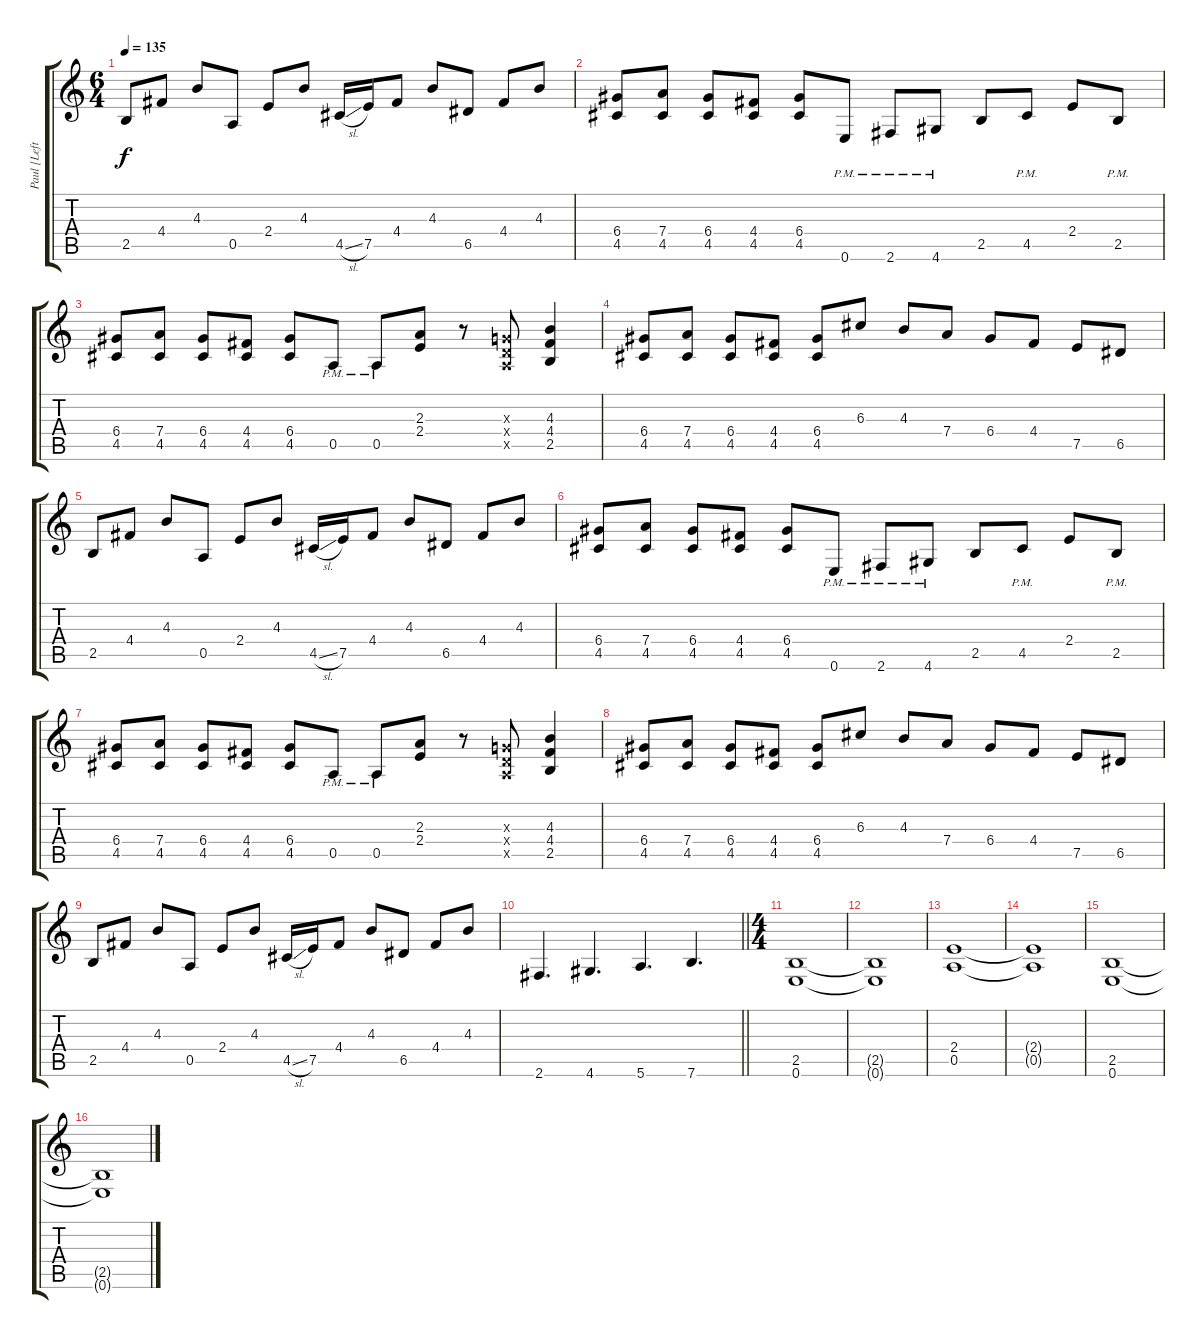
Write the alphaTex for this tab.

\track ("Paul [Left]" "Paul [Left") {instrument distortionguitar}
\staff {score tabs}
\tuning (E4 B3 G3 D3 A2 E2) {hide}
\ts (6 4)
\tempo 135
\clef g2
\ks c
2.5.8{dy f} 4.4.8 4.3.8 0.5.8 2.4.8 4.3.8 4.5{sl}.16 7.5.16 4.4.8 4.3.8 6.5.8 4.4.8 4.3.8 |
(6.4 4.5).8 (7.4 4.5).8 (6.4 4.5).8 (4.4 4.5).8 (6.4 4.5).8 0.6{pm}.8 2.6{pm}.8 4.6{pm}.8 2.5.8 4.5{pm}.8 2.4.8 2.5{pm}.8 |
(6.4 4.5).8 (7.4 4.5).8 (6.4 4.5).8 (4.4 4.5).8 (6.4 4.5).8 0.5{pm}.8 0.5{pm}.8 (2.3 2.4).8 r.8 (0.3{x} 0.4{x} 0.5{x}).8 (4.3 4.4 2.5).4 |
(6.4 4.5).8 (7.4 4.5).8 (6.4 4.5).8 (4.4 4.5).8 (6.4 4.5).8 6.3.8 4.3.8 7.4.8 6.4.8 4.4.8 7.5.8 6.5.8 |
2.5.8 4.4.8 4.3.8 0.5.8 2.4.8 4.3.8 4.5{sl}.16 7.5.16 4.4.8 4.3.8 6.5.8 4.4.8 4.3.8 |
(6.4 4.5).8 (7.4 4.5).8 (6.4 4.5).8 (4.4 4.5).8 (6.4 4.5).8 0.6{pm}.8 2.6{pm}.8 4.6{pm}.8 2.5.8 4.5{pm}.8 2.4.8 2.5{pm}.8 |
(6.4 4.5).8 (7.4 4.5).8 (6.4 4.5).8 (4.4 4.5).8 (6.4 4.5).8 0.5{pm}.8 0.5{pm}.8 (2.3 2.4).8 r.8 (0.3{x} 0.4{x} 0.5{x}).8 (4.3 4.4 2.5).4 |
(6.4 4.5).8 (7.4 4.5).8 (6.4 4.5).8 (4.4 4.5).8 (6.4 4.5).8 6.3.8 4.3.8 7.4.8 6.4.8 4.4.8 7.5.8 6.5.8 |
2.5.8 4.4.8 4.3.8 0.5.8 2.4.8 4.3.8 4.5{sl}.16 7.5.16 4.4.8 4.3.8 6.5.8 4.4.8 4.3.8 |
\barLineRight lightlight
2.6.4{d} 4.6.4{d} 5.6.4{d} 7.6.4{d} |
\ts (4 4)
(2.5 0.6).1{volume 10 balance 0} |
(2.5{t} 0.6{t}).1 |
(2.4 0.5).1 |
(2.4{t} 0.5{t}).1 |
(2.5 0.6).1 |
(2.5{t} 0.6{t}).1
